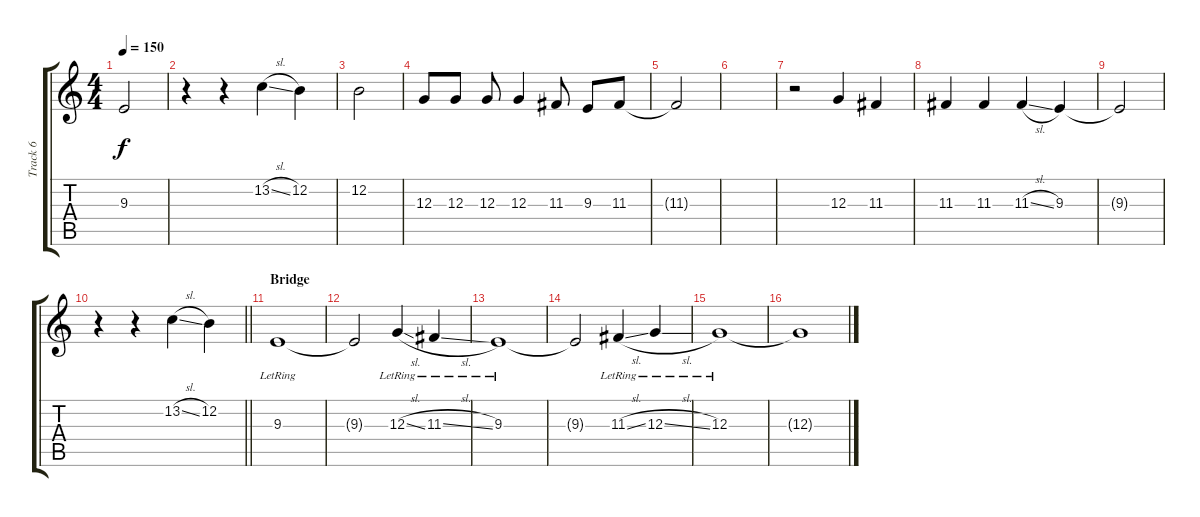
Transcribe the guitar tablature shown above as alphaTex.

\track ("Track 6" "Track 6") {instrument lead2sawtooth}
\staff {score tabs}
\tuning (E4 B3 G3 D3 A2 E2) {hide}
\ts (4 4)
\tempo 150
\clef g2
\ks c
9.3.2{dy f} |
r.4 r.4 13.2{sl}.4 12.2.4 |
12.2.2 |
12.3.8 12.3.8 12.3.8 12.3.4 11.3.8 9.3.8 11.3.8 |
11.3{t}.2 |
|
r.2 12.3.4 11.3.4 |
11.3.4 11.3.4 11.3{sl}.4 9.3.4 |
9.3{t}.2 |
\barLineRight lightlight
r.4 r.4 13.2{sl}.4 12.2.4 |
\section ("" "Bridge")
9.3{lr}.1{volume 8} |
9.3{t}.2 12.3{sl lr}.4 11.3{sl lr}.4 |
9.3{lr}.1 |
9.3{t}.2 11.3{sl lr}.4 12.3{sl lr}.4 |
12.3{lr}.1 |
12.3{t}.1
